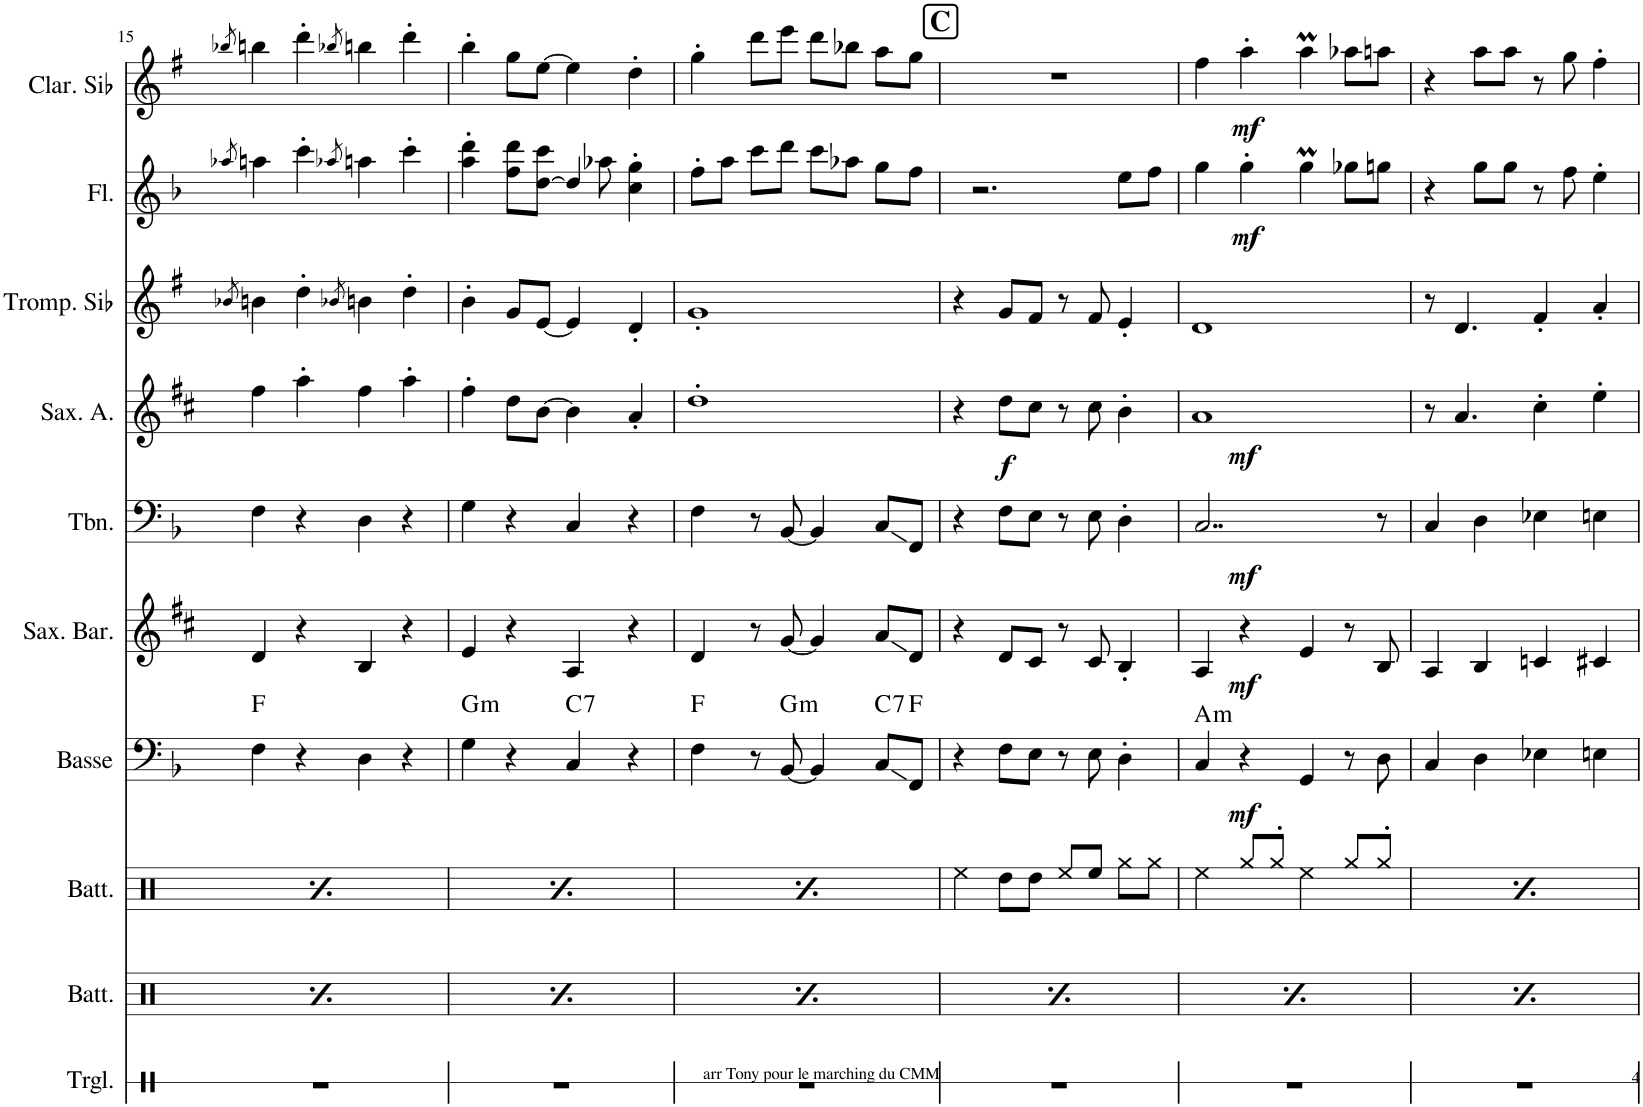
**kern	**kern	**kern	**kern	**dynam	**harte	**kern	**dynam	**kern	**dynam	**kern	**dynam	**kern	**kern	**dynam	**kern	**dynam
*part10	*part9	*part8	*part7	*part7	*part7	*part6	*part6	*part5	*part5	*part4	*part4	*part3	*part2	*part2	*part1	*part1
*staff10	*staff9	*staff8	*staff7	*staff7	*	*staff6	*staff6	*staff5	*staff5	*staff4	*staff4	*staff3	*staff2	*staff2	*staff1	*staff1
*I"Triangle	*I"Batterie	*I"Batterie	*I"Basse acoustique	*	*	*I"Saxophone Baryton	*	*I"Trombone	*	*I"Saxophone Alto	*	*I"Trompette en Sib	*I"Flûte	*	*I"Clarinette en Sib	*
*I'Trgl.	*I'Batt.	*I'Batt.	*I'Basse	*	*	*I'Sax. Bar.	*	*I'Tbn.	*	*I'Sax. A.	*	*I'Tromp. Sib	*I'Fl.	*	*I'Clar. Sib	*
!!LO:PB:g=z
*clefX	*clefX	*clefX	*clefF4	*	*	*clefG2	*	*clefF4	*	*clefG2	*	*clefG2	*clefG2	*	*clefG2	*
*	*	*	*Trd7c12	*	*	*Trd12c21	*	*	*	*Trd5c9	*	*Trd1c2	*	*	*Trd1c2	*
*k[]	*k[b-]	*k[b-]	*k[b-]	*	*	*k[f#c#]	*	*k[b-]	*	*k[f#c#]	*	*k[f#]	*k[b-]	*	*k[f#]	*
=15	=15	=15	=15	=15	=15	=15	=15	=15	=15	=15	=15	=15	=15	=15	=15	=15
.	.	.	.	.	.	.	.	.	.	.	.	8qb-X/	8qaa-X/	.	8qbb-X/	.
1r	4Rf/	4Ree\	4F\	.	F:maj	4d/	.	4F\	.	4ff#\	.	4bn\	4aan\	.	4bbn\	.
.	4r	8Rgg/L	4r	.	.	4r	.	4r	.	4aa'\	.	4dd'\	4ccc'\	.	4ddd'\	.
.	.	8Rgg'/J	.	.	.	.	.	.	.	.	.	.	.	.	.	.
.	.	.	.	.	.	.	.	.	.	.	.	8qb-X/	8qaa-X/	.	8qbb-X/	.
!	!LO:N:head=diamond	!	!	!	!	!	!	!	!	!	!	!	!	!	!	!
.	4Rdd/	4Ree\	4D\	.	.	4B/	.	4D\	.	4ff#\	.	4bn\	4aan\	.	4bbn\	.
.	8Ree/L	8Rgg/L	4r	.	.	4r	.	4r	.	4aa'\	.	4dd'\	4ccc'\	.	4ddd'\	.
.	8Ree/J	8Rgg'/J	.	.	.	.	.	.	.	.	.	.	.	.	.	.
=16	=16	=16	=16	=16	=16	=16	=16	=16	=16	=16	=16	=16	=16	=16	=16	=16
*	*	*	*	*	*	*	*	*	*	*	*	*	*^	*	*	*
!	!	!	!	!	!LO:H:kt=m	!	!	!	!	!	!	!	!	!	!	!	!
1r	4Rf/	4Ree\	4G\	.	G:min	4e/	.	4G\	.	4ff#'\	.	4b'\	4aa\' 4ddd\'	8ryy	.	4bb'\	.
*	*	*	*	*	*	*	*	*	*	*	*	*	*v	*v	*	*	*
.	4r	8Rgg/L	4r	.	.	4r	.	4r	.	8dd\L	.	8g/L	8ff\ 8ddd\L	.	8gg\L	.
.	.	8Rgg'/J	.	.	.	.	.	.	.	[8b\J	.	[8e/J	[8dd\ 8ccc\J	.	[8ee\J	.
!	!LO:N:head=diamond	!	!	!	!LO:H:kt=7	!	!	!	!	!	!	!	!	!	!	!
.	4Rdd/	4Ree\	4C/	.	C:7	4A/	.	4C/	.	4b\]	.	4e/]	4dd/]	.	4ee\]	.
*	*	*	*	*	*	*	*	*	*	*	*	*	*^	*	*	*
.	.	.	.	.	.	.	.	.	.	.	.	.	.	8aa-X\	.	.	.
.	8Ree/L	8Rgg/L	4r	.	.	4r	.	4r	.	4a'/	.	4d'/	4cc\' 4gg\'	4ryy	.	4dd'\	.
.	8Ree/J	8Rgg'/J	.	.	.	.	.	.	.	.	.	.	.	.	.	.	.
*	*	*	*	*	*	*	*	*	*	*	*	*	*v	*v	*	*	*
=17	=17	=17	=17	=17	=17	=17	=17	=17	=17	=17	=17	=17	=17	=17	=17	=17
1r	4Rf/	4Ree\	4F\	.	F:maj	4d/	.	4F\	.	1dd'	.	1g'	8ff'\L	.	4gg'\	.
.	.	.	.	.	.	.	.	.	.	.	.	.	8aa\J	.	.	.
.	4r	8Rgg/L	8r	.	.	8r	.	8r	.	.	.	.	8ccc\L	.	8ddd\L	.
!	!	!	!	!	!LO:H:kt=m	!	!	!	!	!	!	!	!	!	!	!
.	.	8Rgg'/J	[8BB-/	.	G:min	[8g/	.	[8BB-/	.	.	.	.	8ddd\J	.	8eee\J	.
!	!LO:N:head=diamond	!	!	!	!	!	!	!	!	!	!	!	!	!	!	!
.	4Rdd/	4Ree\	4BB-/]	.	.	4g/]	.	4BB-/]	.	.	.	.	8ccc\L	.	8ddd\L	.
.	.	.	.	.	.	.	.	.	.	.	.	.	8aa-X\J	.	8bb-X\J	.
!	!	!	!	!	!LO:H:kt=7	!	!	!	!	!	!	!	!	!	!	!
.	8Ree/L	8Rgg/L	8C/L	.	C:7	8a/L	.	8C/L	.	.	.	.	8gg\L	.	8aa\L	.
.	8Ree/J	8Rgg'/J	8FF/J	.	F:maj	8d/J	.	8FF/J	.	.	.	.	8ff\J	.	8gg\J	.
!!LO:REH:place=s1:a:B:cj:fs=14:t=C
=18	=18	=18	=18	=18	=18	=18	=18	=18	=18	=18	=18	=18	=18	=18	=18	=18
1r	4Rf/	4Ree\	4r	.	.	4r	.	4r	.	4r	.	4r	2.r	.	1r	.
!	!	!	!	!	!	!	!	!	!	!	!LO:DY:b	!	!	!	!	!
.	4r	8Rdd\L	8F\L	.	.	8d/L	.	8F\L	.	8dd\L	f	8g/L	.	.	.	.
.	.	8Rdd'\J	8E\J	.	.	8c#/J	.	8E\J	.	8cc#\J	.	8f#/J	.	.	.	.
!	!LO:N:head=diamond	!	!	!	!	!	!	!	!	!	!	!	!	!	!	!
.	4Rdd/	8Ree/L	8r	.	.	8r	.	8r	.	8r	.	8r	.	.	.	.
.	.	8Ree/J	8E\	.	.	8c#/	.	8E\	.	8cc#\	.	8f#/	.	.	.	.
.	8Ree/L	8Rgg\L	4D'\	.	.	4B'/	.	4D'\	.	4b'\	.	4e'/	8ee\L	.	.	.
.	8Ree/J	8Rgg'\J	.	.	.	.	.	.	.	.	.	.	8ff\J	.	.	.
=19	=19	=19	=19	=19	=19	=19	=19	=19	=19	=19	=19	=19	=19	=19	=19	=19
*	*	*	*	*	*	*	*	*^	*	*^	*	*	*	*	*	*
!	!	!	!	!	!LO:H:kt=m	!	!	!	!	!	!	!	!	!	!	!	!	!
1r	4Rf/	4Ree\	4C/	.	A:min	4A/	.	2..C/	4ryy	.	1a	4ryy	.	1d	4gg\	.	4ff#\	.
!	!	!	!	!LO:DY:b	!	!	!LO:DY:b	!	!	!LO:DY:b	!	!	!LO:DY:b	!	!	!LO:DY:b	!	!LO:DY:b
.	4r	8Rgg/L	4r	mf	.	4r	mf	.	2.ryy	mf	.	2.ryy	mf	.	4gg'\	mf	4aa'\	mf
.	.	8Rgg'>/J	.	.	.	.	.	.	.	.	.	.	.	.	.	.	.	.
!	!LO:N:head=diamond	!	!	!	!	!	!	!	!	!	!	!	!	!	!	!	!	!
.	4Rdd/	4Ree\	4GG/	.	.	4e/	.	.	.	.	.	.	.	.	4ggM\	.	4aaM\	.
.	8Ree/L	8Rgg/L	8r	.	.	8r	.	.	.	.	.	.	.	.	8gg-X\L	.	8aa-X\L	.
.	8Ree/J	8Rgg'>/J	8D\	.	.	8B/	.	8r	.	.	.	.	.	.	8ggn\J	.	8aan\J	.
*	*	*	*	*	*	*	*	*v	*v	*	*	*	*	*	*	*	*	*
*	*	*	*	*	*	*	*	*	*	*v	*v	*	*	*	*	*	*
=20	=20	=20	=20	=20	=20	=20	=20	=20	=20	=20	=20	=20	=20	=20	=20	=20
1r	4Rf/	4Ree\	4C/	.	.	4A/	.	4C/	.	8r	.	8r	4r	.	4r	.
.	.	.	.	.	.	.	.	.	.	4.a/	.	4.d/	.	.	.	.
.	4r	8Rgg/L	4D\	.	.	4B/	.	4D\	.	.	.	.	8gg\L	.	8aa\L	.
.	.	8Rgg'>/J	.	.	.	.	.	.	.	.	.	.	8gg\J	.	8aa\J	.
!	!LO:N:head=diamond	!	!	!	!	!	!	!	!	!	!	!	!	!	!	!
.	4Rdd/	4Ree\	4E-X\	.	.	4cn/	.	4E-X\	.	4cc#'\	.	4f#'/	8r	.	8r	.
.	.	.	.	.	.	.	.	.	.	.	.	.	8ff\	.	8gg\	.
.	8Ree/L	8Rgg/L	4En\	.	.	4c#X/	.	4En\	.	4ee'\	.	4a'/	4ee'\	.	4ff#'\	.
.	8Ree/J	8Rgg'>/J	.	.	.	.	.	.	.	.	.	.	.	.	.	.
=	=	=	=	=	=	=	=	=	=	=	=	=	=	=	=	=
*-	*-	*-	*-	*-	*-	*-	*-	*-	*-	*-	*-	*-	*-	*-	*-	*-
